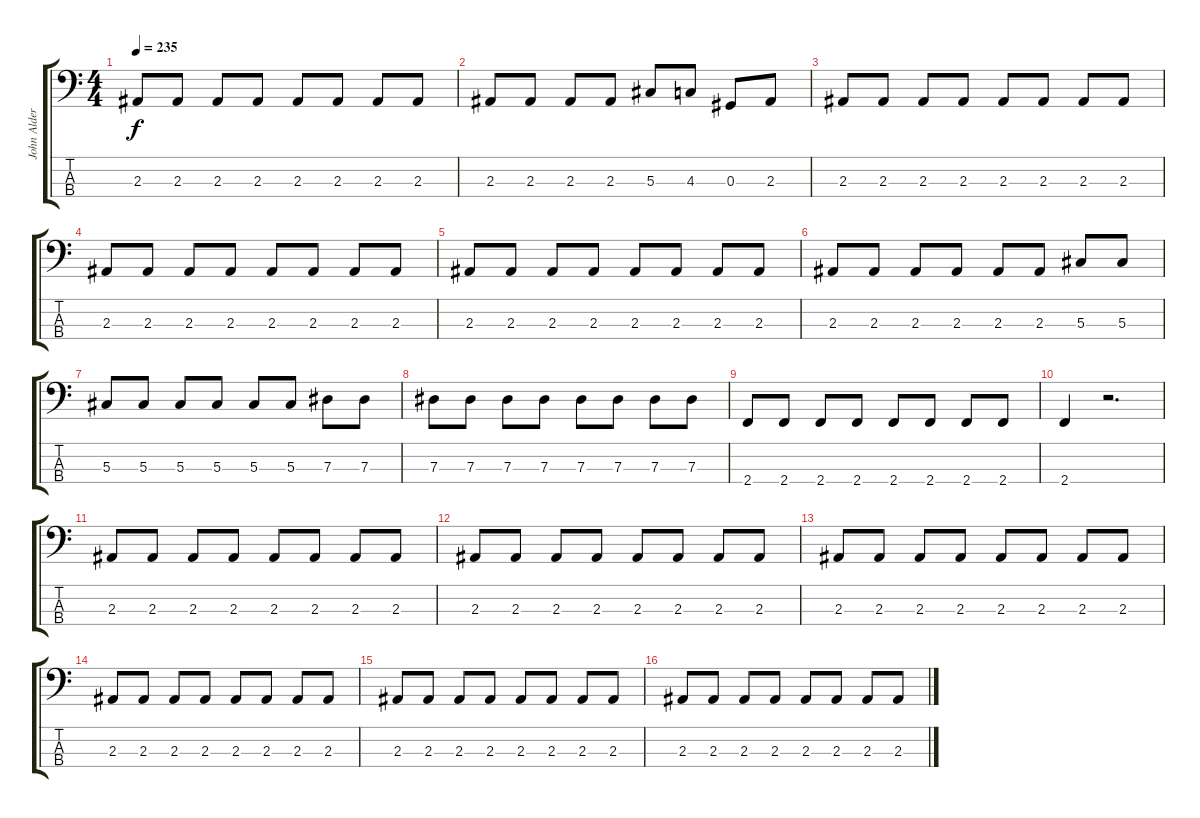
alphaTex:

\track ("John Alderete" "John Alder") {instrument electricbassfinger}
\staff {score tabs}
\tuning (Gb2 Db2 Ab1 Eb1) {hide}
\ts (4 4)
\tempo 235
\clef f4
\ks c
2.3.8{dy f} 2.3.8 2.3.8 2.3.8 2.3.8 2.3.8 2.3.8 2.3.8 |
2.3.8 2.3.8 2.3.8 2.3.8 5.3.8 4.3.8 0.3.8 2.3.8 |
2.3.8 2.3.8 2.3.8 2.3.8 2.3.8 2.3.8 2.3.8 2.3.8 |
2.3.8 2.3.8 2.3.8 2.3.8 2.3.8 2.3.8 2.3.8 2.3.8 |
2.3.8 2.3.8 2.3.8 2.3.8 2.3.8 2.3.8 2.3.8 2.3.8 |
2.3.8 2.3.8 2.3.8 2.3.8 2.3.8 2.3.8 5.3.8 5.3.8 |
5.3.8 5.3.8 5.3.8 5.3.8 5.3.8 5.3.8 7.3.8 7.3.8 |
7.3.8 7.3.8 7.3.8 7.3.8 7.3.8 7.3.8 7.3.8 7.3.8 |
2.4.8 2.4.8 2.4.8 2.4.8 2.4.8 2.4.8 2.4.8 2.4.8 |
2.4.4 r.2{d} |
2.3.8 2.3.8 2.3.8 2.3.8 2.3.8 2.3.8 2.3.8 2.3.8 |
2.3.8 2.3.8 2.3.8 2.3.8 2.3.8 2.3.8 2.3.8 2.3.8 |
2.3.8 2.3.8 2.3.8 2.3.8 2.3.8 2.3.8 2.3.8 2.3.8 |
2.3.8 2.3.8 2.3.8 2.3.8 2.3.8 2.3.8 2.3.8 2.3.8 |
2.3.8 2.3.8 2.3.8 2.3.8 2.3.8 2.3.8 2.3.8 2.3.8 |
2.3.8 2.3.8 2.3.8 2.3.8 2.3.8 2.3.8 2.3.8 2.3.8
